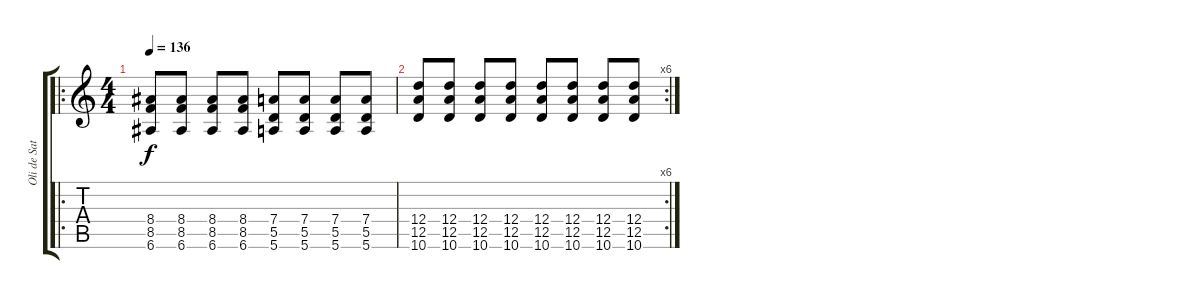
\track ("Oli de Sat (guitare1)" "Oli de Sat") {instrument distortionguitar}
\staff {score tabs}
\tuning (E4 B3 G3 D3 A2 E2) {hide}
\ro
\ts (4 4)
\tempo 136
\clef g2
\ks c
(8.4 8.5 6.6).8{dy f} (8.4 8.5 6.6).8 (8.4 8.5 6.6).8 (8.4 8.5 6.6).8 (7.4 5.5 5.6).8 (7.4 5.5 5.6).8 (7.4 5.5 5.6).8 (7.4 5.5 5.6).8 |
\rc 6
(12.4 12.5 10.6).8 (12.4 12.5 10.6).8 (12.4 12.5 10.6).8 (12.4 12.5 10.6).8 (12.4 12.5 10.6).8 (12.4 12.5 10.6).8 (12.4 12.5 10.6).8 (12.4 12.5 10.6).8
